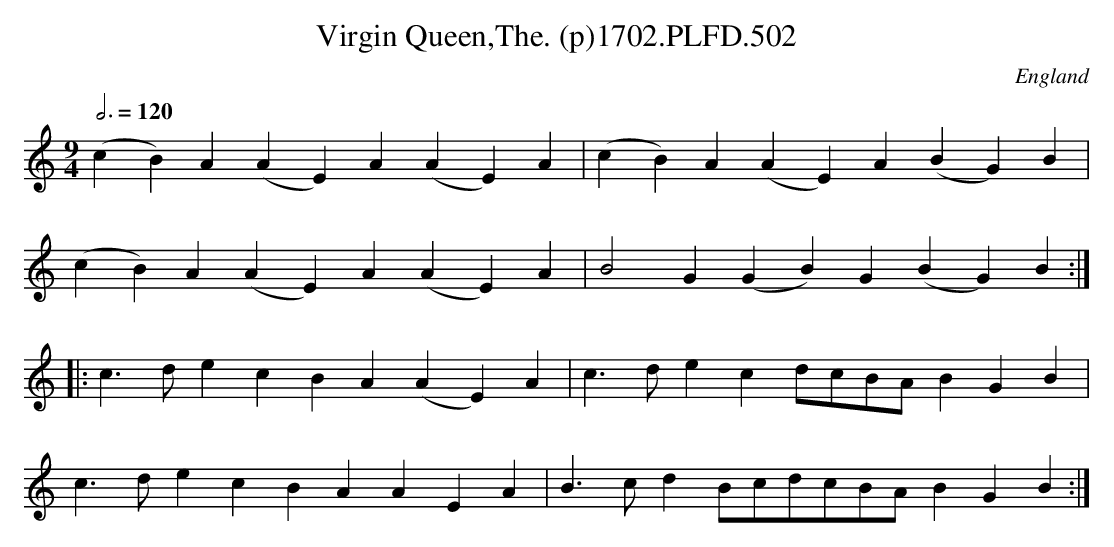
X:1
T:Virgin Queen,The. (p)1702.PLFD.502
M:9/4
L:1/4
Q:3/4=120
O:England
K:C
(cB)A(AE)A(AE)A|(cB)A(AE)A(BG)B|
(cB)A(AE)A(AE)A|B2G(GB)G(BG)B:|
|:c>decBA(AE)A|c>decd/c/B/A/BGB|
c>decBAAEA|B>cdB/c/d/c/B/A/BGB:|
